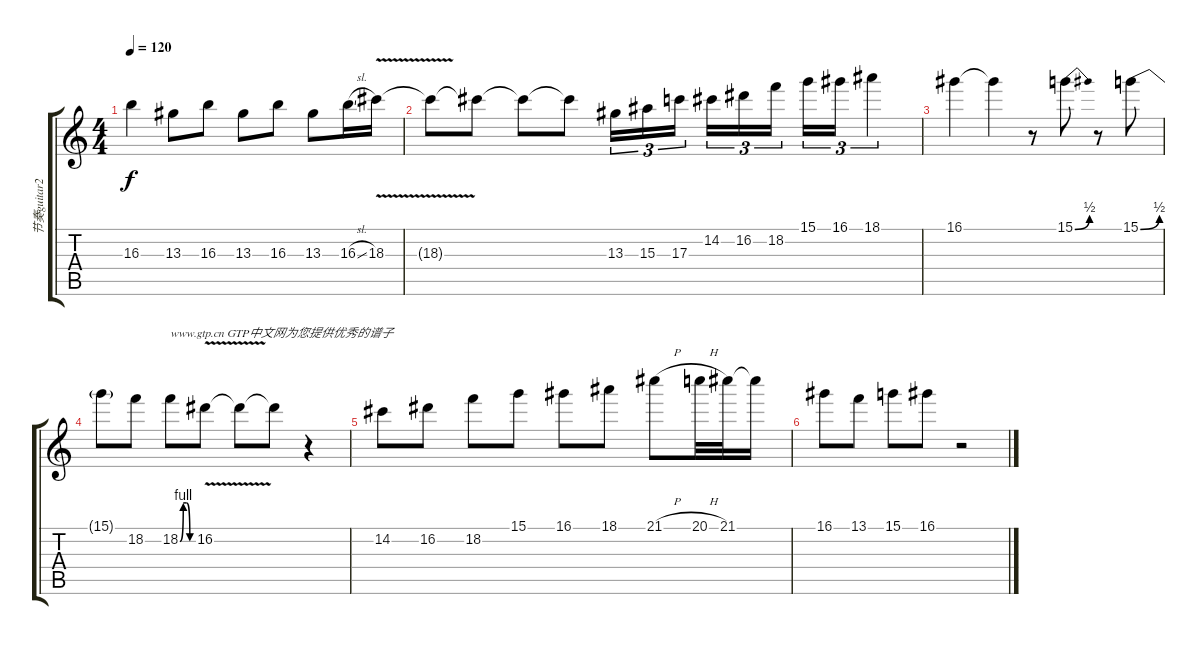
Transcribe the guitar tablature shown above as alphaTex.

\track ("节奏guitar2" "节奏guitar2") {instrument overdrivenguitar}
\staff {score tabs}
\tuning (E4 B3 G3 D3 A2 E2) {hide}
\ts (4 4)
\tempo 120
\clef g2
\ks c
16.3{t}.4{dy f} 13.3.8 16.3.8 13.3.8 16.3.8 13.3.8 16.3{sl}.16 18.3{v}.16 |
18.3{t}.8 18.3{t}.8 18.3{t}.8 18.3{t}.8 13.3.16{tu (3 2)} 15.3.16{tu (3 2)} 17.3.16{tu (3 2) beam splitsecondary} 14.2.16{tu (3 2)} 16.2.16{tu (3 2)} 18.2.16{tu (3 2)} 15.1.16{tu (3 2)} 16.1.16{tu (3 2)} 18.1.4{tu (3 2)} |
16.1.4 16.1{t}.4 r.8 15.1{be (bend 0 0 60 2)}.8 r.8 15.1{be (bend 0 0 60 2)}.8 |
15.1{t}.8 18.2.8 18.2{be (custom 0 0 15 4 30 4 45 0 60 0)}.8{txt "www.gtp.cn GTP中文网为您提供优秀的谱子"} 16.2{v}.8 16.2{t}.8 16.2{t}.8 r.4 |
14.2.8 16.2.8 18.2.8 15.1.8 16.1.8 18.1.8 21.1{h}.8 20.1{h}.32 21.1.32 21.1{t}.16 |
16.1.8 13.1.8 15.1.8 16.1.8 r.2
